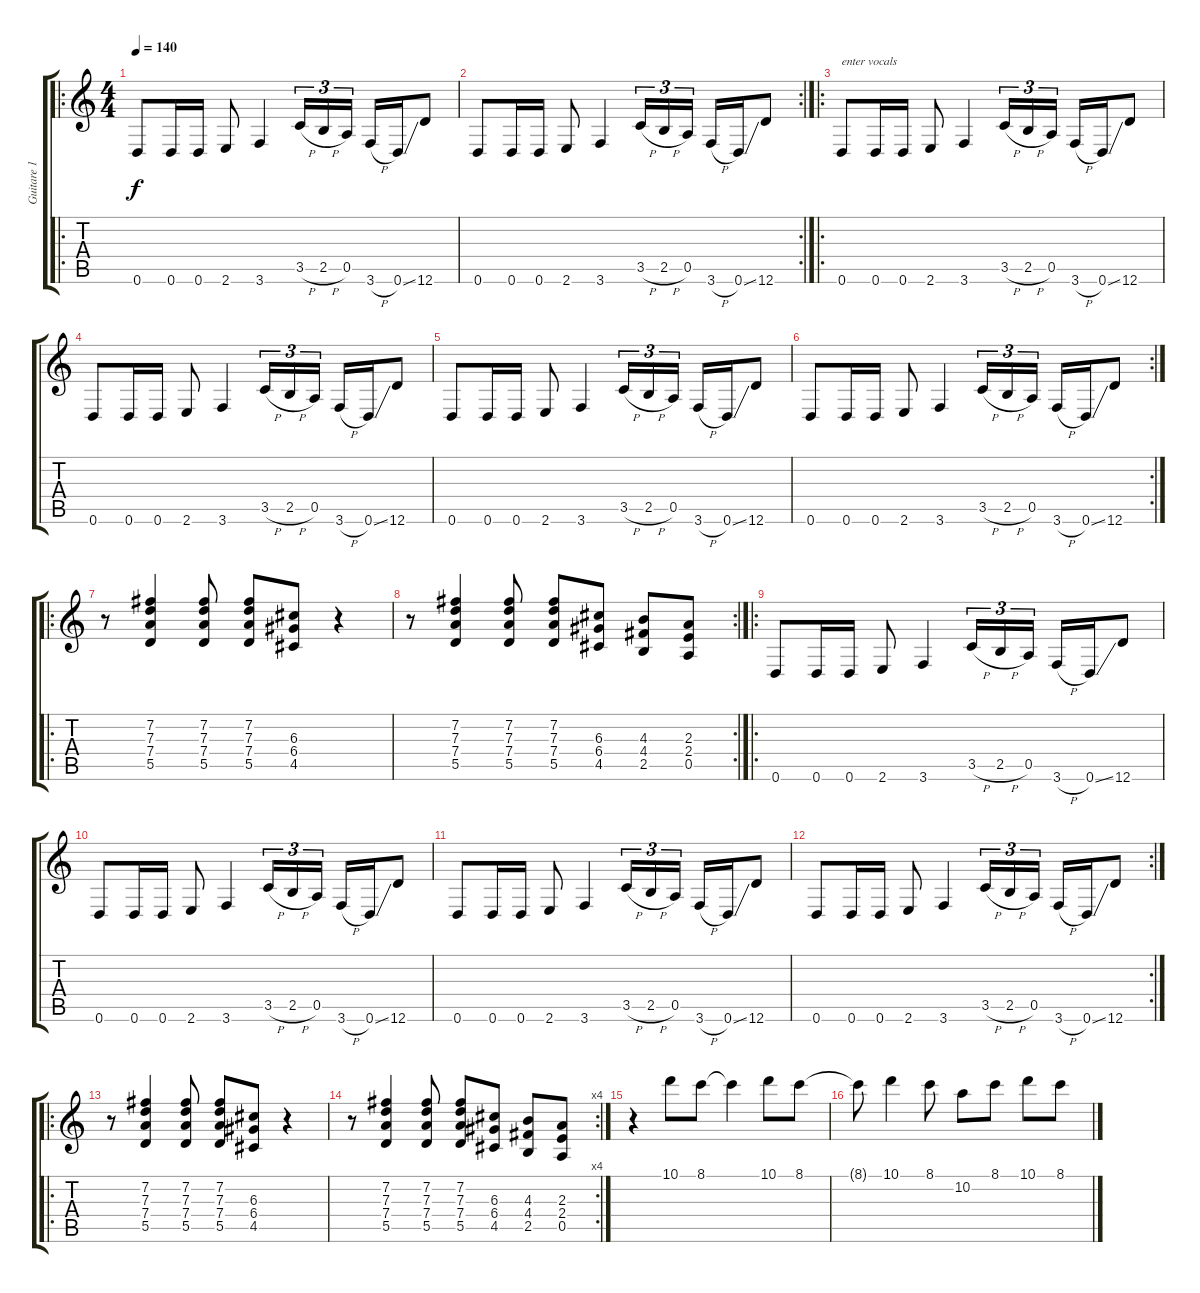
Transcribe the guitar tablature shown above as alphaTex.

\track ("Guitare 1" "Guitare 1") {instrument overdrivenguitar}
\staff {score tabs}
\tuning (E4 B3 G3 D3 A2 D2) {hide}
\ro
\ts (4 4)
\tempo 140
\clef g2
\ks c
0.6.8{dy f} 0.6.16 0.6.16 2.6.8 3.6.4 3.5{h}.16{tu (3 2)} 2.5{h}.16{tu (3 2)} 0.5.16{tu (3 2)} 3.6{h}.16 0.6{ss}.16 12.6.8 |
\rc 2
0.6.8 0.6.16 0.6.16 2.6.8 3.6.4 3.5{h}.16{tu (3 2)} 2.5{h}.16{tu (3 2)} 0.5.16{tu (3 2)} 3.6{h}.16 0.6{ss}.16 12.6.8 |
\ro
0.6.8{txt "enter vocals"} 0.6.16 0.6.16 2.6.8 3.6.4 3.5{h}.16{tu (3 2)} 2.5{h}.16{tu (3 2)} 0.5.16{tu (3 2)} 3.6{h}.16 0.6{ss}.16 12.6.8 |
0.6.8 0.6.16 0.6.16 2.6.8 3.6.4 3.5{h}.16{tu (3 2)} 2.5{h}.16{tu (3 2)} 0.5.16{tu (3 2)} 3.6{h}.16 0.6{ss}.16 12.6.8 |
0.6.8 0.6.16 0.6.16 2.6.8 3.6.4 3.5{h}.16{tu (3 2)} 2.5{h}.16{tu (3 2)} 0.5.16{tu (3 2)} 3.6{h}.16 0.6{ss}.16 12.6.8 |
\rc 2
0.6.8 0.6.16 0.6.16 2.6.8 3.6.4 3.5{h}.16{tu (3 2)} 2.5{h}.16{tu (3 2)} 0.5.16{tu (3 2)} 3.6{h}.16 0.6{ss}.16 12.6.8 |
\ro
r.8 (7.2 7.3 7.4 5.5).4 (7.2 7.3 7.4 5.5).8 (7.2 7.3 7.4 5.5).8 (6.3 6.4 4.5).8 r.4 |
\rc 2
r.8 (7.2 7.3 7.4 5.5).4 (7.2 7.3 7.4 5.5).8 (7.2 7.3 7.4 5.5).8 (6.3 6.4 4.5).8 (4.3 4.4 2.5).8 (2.3 2.4 0.5).8 |
\ro
0.6.8 0.6.16 0.6.16 2.6.8 3.6.4 3.5{h}.16{tu (3 2)} 2.5{h}.16{tu (3 2)} 0.5.16{tu (3 2)} 3.6{h}.16 0.6{ss}.16 12.6.8 |
0.6.8 0.6.16 0.6.16 2.6.8 3.6.4 3.5{h}.16{tu (3 2)} 2.5{h}.16{tu (3 2)} 0.5.16{tu (3 2)} 3.6{h}.16 0.6{ss}.16 12.6.8 |
0.6.8 0.6.16 0.6.16 2.6.8 3.6.4 3.5{h}.16{tu (3 2)} 2.5{h}.16{tu (3 2)} 0.5.16{tu (3 2)} 3.6{h}.16 0.6{ss}.16 12.6.8 |
\rc 2
0.6.8 0.6.16 0.6.16 2.6.8 3.6.4 3.5{h}.16{tu (3 2)} 2.5{h}.16{tu (3 2)} 0.5.16{tu (3 2)} 3.6{h}.16 0.6{ss}.16 12.6.8 |
\ro
r.8 (7.2 7.3 7.4 5.5).4 (7.2 7.3 7.4 5.5).8 (7.2 7.3 7.4 5.5).8 (6.3 6.4 4.5).8 r.4 |
\rc 4
r.8 (7.2 7.3 7.4 5.5).4 (7.2 7.3 7.4 5.5).8 (7.2 7.3 7.4 5.5).8 (6.3 6.4 4.5).8 (4.3 4.4 2.5).8 (2.3 2.4 0.5).8 |
r.4 10.1.8 8.1.8 8.1{t}.4 10.1.8 8.1.8 |
8.1{t}.8 10.1.4 8.1.8 10.2.8 8.1.8 10.1.8 8.1.8
